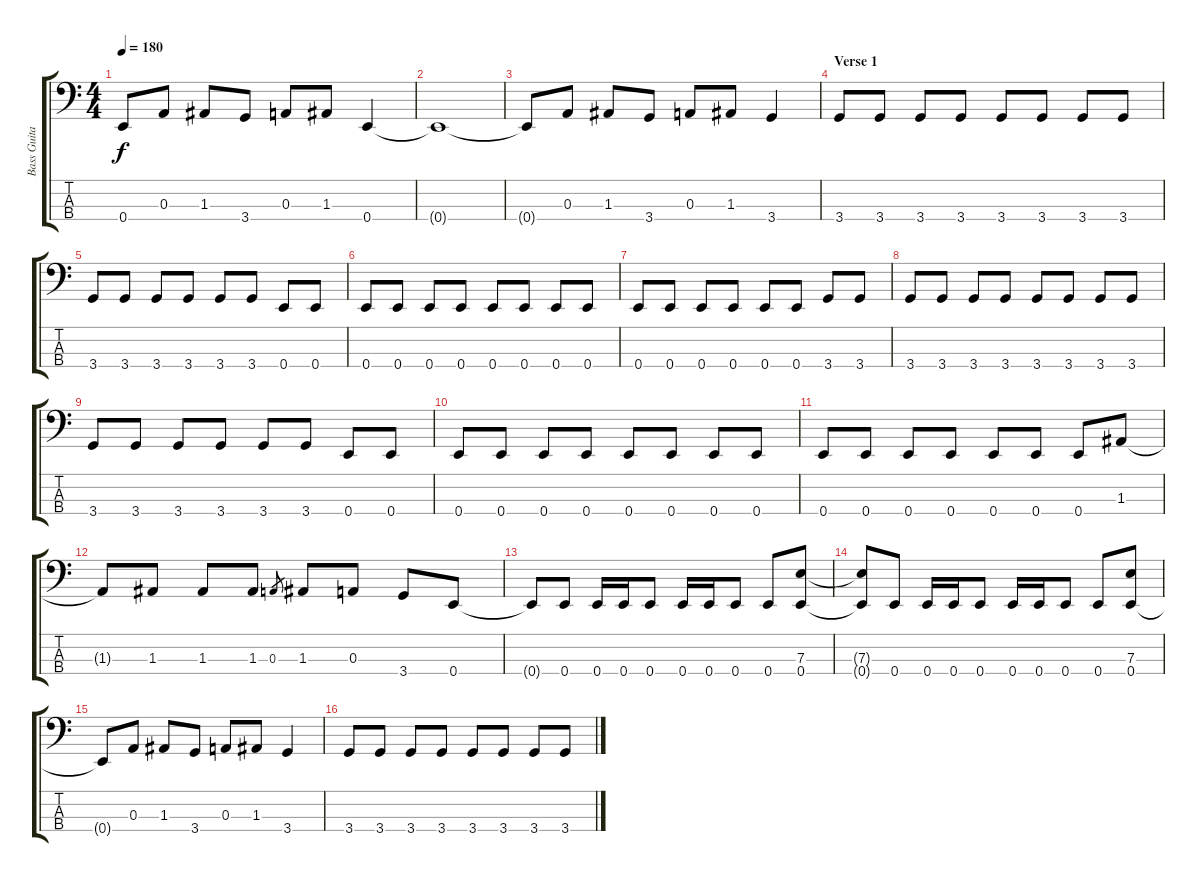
\track ("Bass Guitar - Jason" "Bass Guita") {instrument electricbasspick}
\staff {score tabs}
\tuning (G2 D2 A1 E1) {hide}
\ts (4 4)
\tempo 180
\clef f4
\ks c
0.4{t}.8{dy f} 0.3.8 1.3.8 3.4.8 0.3.8 1.3.8 0.4.4 |
0.4{t}.1 |
0.4{t}.8 0.3.8 1.3.8 3.4.8 0.3.8 1.3.8 3.4.4 |
\section ("" "Verse 1")
3.4.8 3.4.8 3.4.8 3.4.8 3.4.8 3.4.8 3.4.8 3.4.8 |
3.4.8 3.4.8 3.4.8 3.4.8 3.4.8 3.4.8 0.4.8 0.4.8 |
0.4.8 0.4.8 0.4.8 0.4.8 0.4.8 0.4.8 0.4.8 0.4.8 |
0.4.8 0.4.8 0.4.8 0.4.8 0.4.8 0.4.8 3.4.8 3.4.8 |
3.4.8 3.4.8 3.4.8 3.4.8 3.4.8 3.4.8 3.4.8 3.4.8 |
3.4.8 3.4.8 3.4.8 3.4.8 3.4.8 3.4.8 0.4.8 0.4.8 |
0.4.8 0.4.8 0.4.8 0.4.8 0.4.8 0.4.8 0.4.8 0.4.8 |
0.4.8 0.4.8 0.4.8 0.4.8 0.4.8 0.4.8 0.4.8 1.3.8 |
1.3{t}.8 1.3.8 1.3.8 1.3.8 0.3.8{gr} 1.3.8 0.3.8 3.4.8 0.4.8 |
0.4{t}.8 0.4.8 0.4.16 0.4.16 0.4.8 0.4.16 0.4.16 0.4.8 0.4.8 (7.3 0.4).8 |
(7.3{t} 0.4{t}).8 0.4.8 0.4.16 0.4.16 0.4.8 0.4.16 0.4.16 0.4.8 0.4.8 (7.3 0.4).8 |
0.4{t}.8 0.3.8 1.3.8 3.4.8 0.3.8 1.3.8 3.4.4 |
3.4.8 3.4.8 3.4.8 3.4.8 3.4.8 3.4.8 3.4.8 3.4.8
